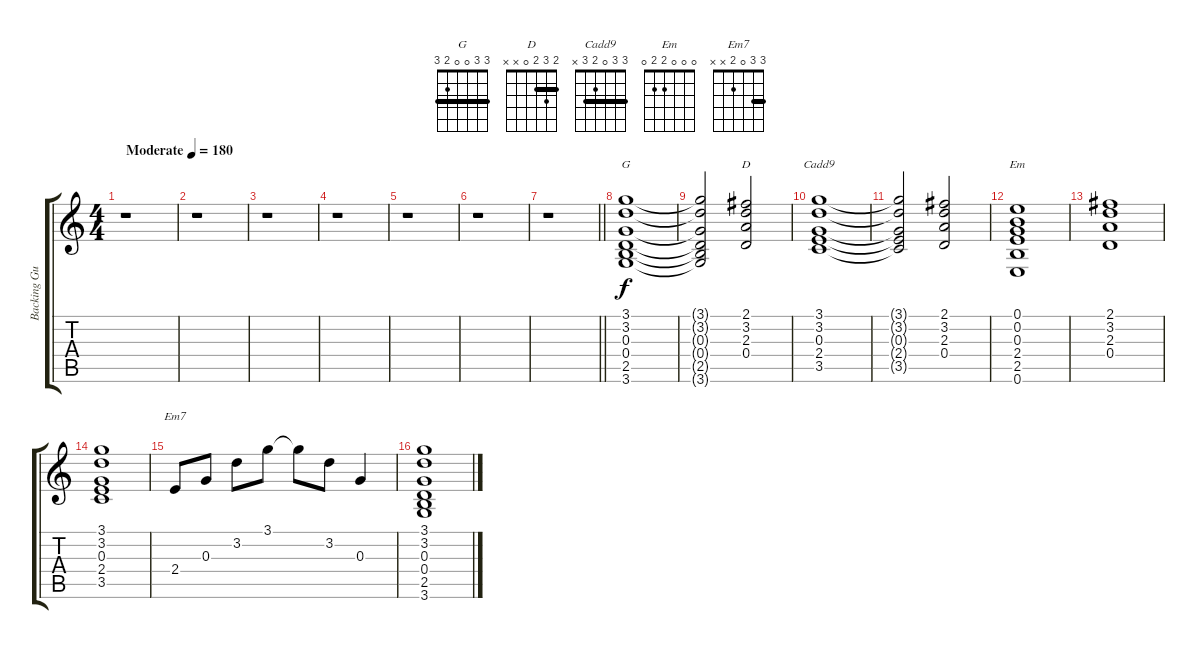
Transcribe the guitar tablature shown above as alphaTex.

\track ("Backing Guitar" "Backing Gu") {instrument electricguitarclean}
\staff {score tabs}
\tuning (E4 B3 G3 D3 A2 E2) {hide}
\chord ("G" 3 3 0 0 2 3) {barre 3}
\chord ("D" 2 3 2 0 x x) {barre 2}
\chord ("Cadd9" 3 3 0 2 3 x) {barre 3}
\chord ("Em" 0 0 0 2 2 0)
\chord ("Em7" 3 3 0 2 x x) {barre 3}
\ts (4 4)
\tempo (180 "Moderate")
\clef g2
\ks c
r.1{dy f instrument electricguitarclean} |
r.1 |
r.1 |
r.1 |
r.1 |
r.1 |
\barLineRight lightlight
r.1 |
(3.1 3.2 0.3 0.4 2.5 3.6).1{ch "G"} |
(3.1{t} 3.2{t} 0.3{t} 0.4{t} 2.5{t} 3.6{t}).2 (2.1 3.2 2.3 0.4).2{ch "D"} |
(3.1 3.2 0.3 2.4 3.5).1{ch "Cadd9"} |
(3.1{t} 3.2{t} 0.3{t} 2.4{t} 3.5{t}).2 (2.1 3.2 2.3 0.4).2 |
(0.1 0.2 0.3 2.4 2.5 0.6).1{ch "Em"} |
(2.1 3.2 2.3 0.4).1 |
(3.1 3.2 0.3 2.4 3.5).1 |
2.4.8{ch "Em7"} 0.3.8 3.2.8 3.1.8 3.1{t}.8 3.2.8 0.3.4 |
(3.1 3.2 0.3 0.4 2.5 3.6).1
